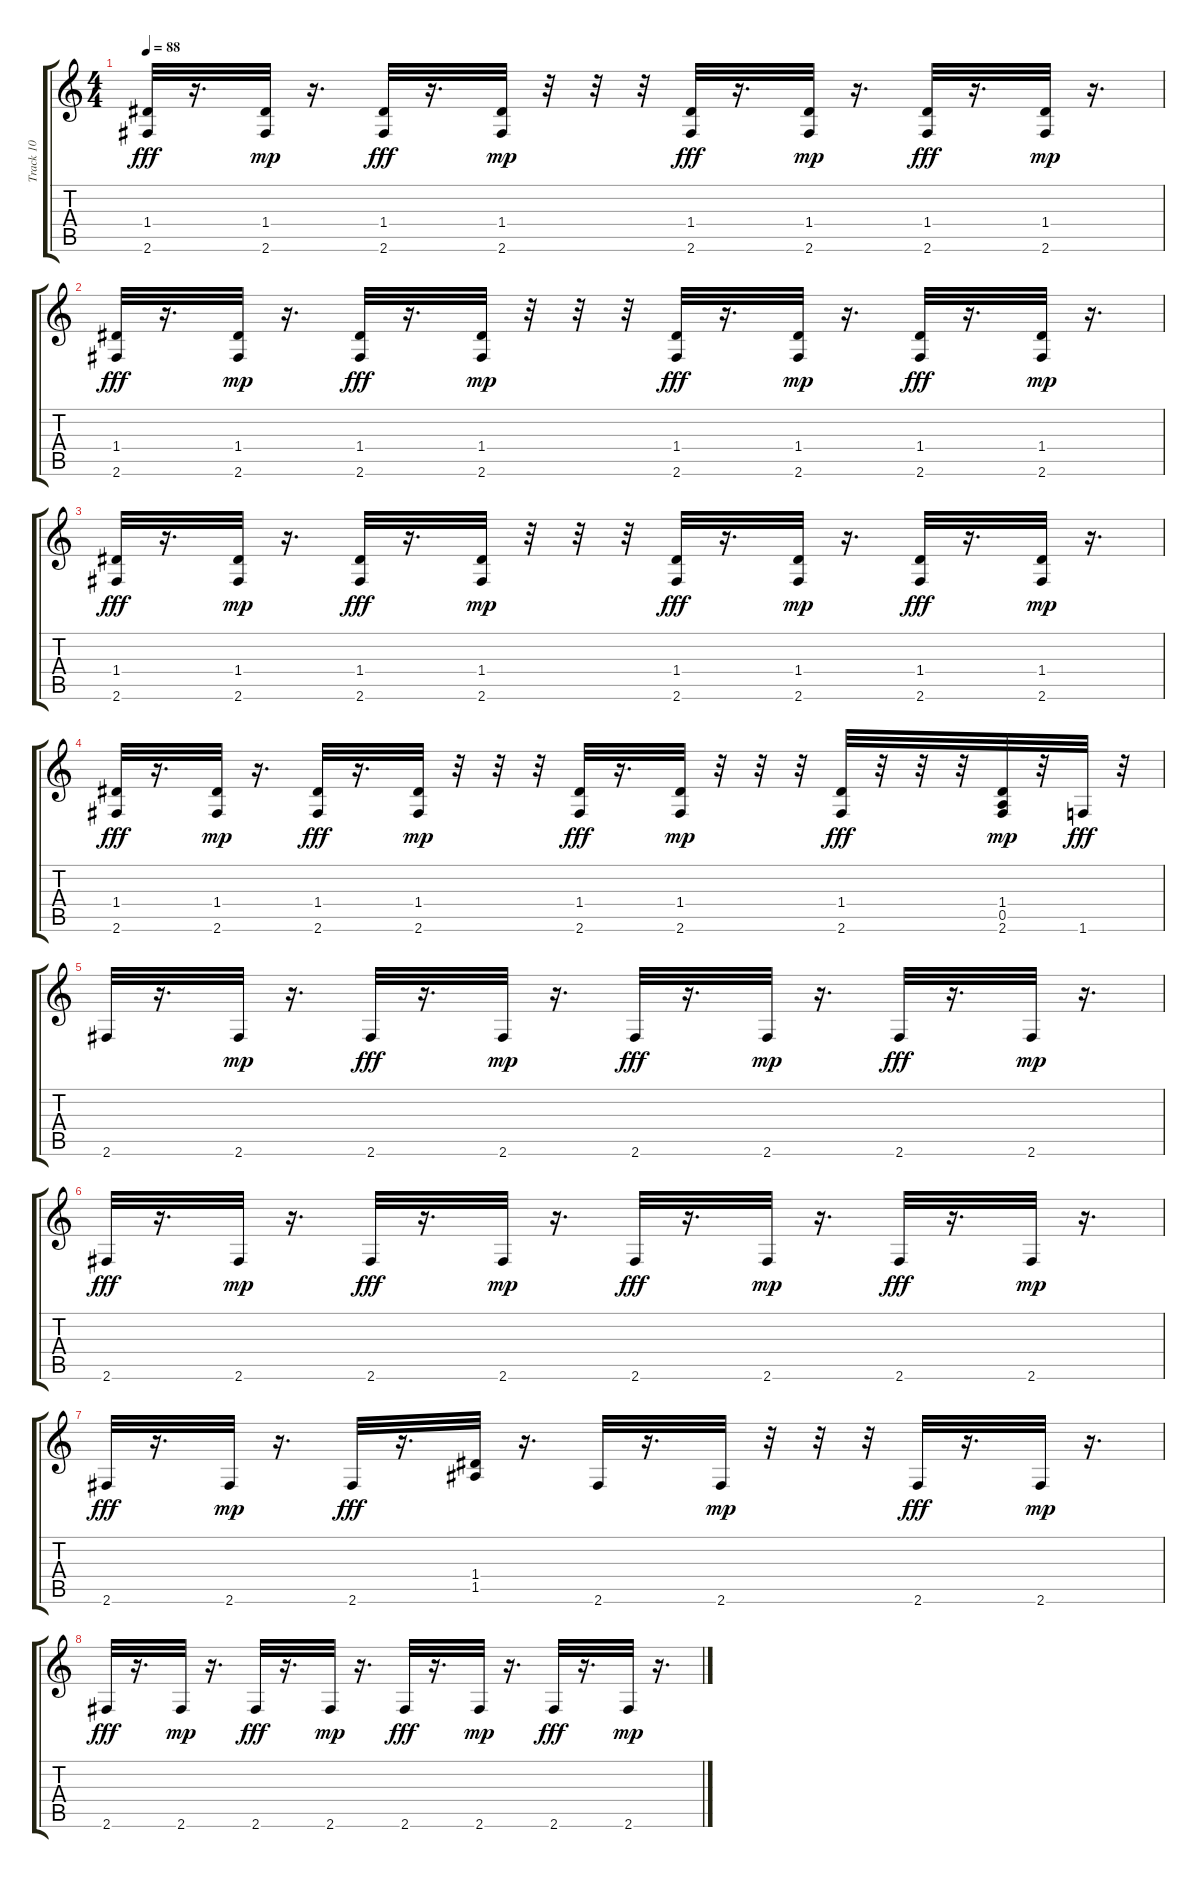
\track ("Track 10" "Track 10") {instrument acousticguitarsteel}
\staff {score tabs}
\tuning (E4 B3 G3 D3 A2 E2) {hide}
\ts (4 4)
\tempo 88
\clef g2
\ks c
(1.4 2.6).32{dy fff} r.16{d} (1.4 2.6).32{dy mp} r.16{d} (1.4 2.6).32{dy fff} r.16{d} (1.4 2.6).32{dy mp} r.32 r.32 r.32 (1.4 2.6).32{dy fff} r.16{d} (1.4 2.6).32{dy mp} r.16{d} (1.4 2.6).32{dy fff} r.16{d} (1.4 2.6).32{dy mp} r.16{d} |
(1.4 2.6).32{dy fff} r.16{d} (1.4 2.6).32{dy mp} r.16{d} (1.4 2.6).32{dy fff} r.16{d} (1.4 2.6).32{dy mp} r.32 r.32 r.32 (1.4 2.6).32{dy fff} r.16{d} (1.4 2.6).32{dy mp} r.16{d} (1.4 2.6).32{dy fff} r.16{d} (1.4 2.6).32{dy mp} r.16{d} |
(1.4 2.6).32{dy fff} r.16{d} (1.4 2.6).32{dy mp} r.16{d} (1.4 2.6).32{dy fff} r.16{d} (1.4 2.6).32{dy mp} r.32 r.32 r.32 (1.4 2.6).32{dy fff} r.16{d} (1.4 2.6).32{dy mp} r.16{d} (1.4 2.6).32{dy fff} r.16{d} (1.4 2.6).32{dy mp} r.16{d} |
(1.4 2.6).32{dy fff} r.16{d} (1.4 2.6).32{dy mp} r.16{d} (1.4 2.6).32{dy fff} r.16{d} (1.4 2.6).32{dy mp} r.32 r.32 r.32 (1.4 2.6).32{dy fff} r.16{d} (1.4 2.6).32{dy mp} r.32 r.32 r.32 (1.4 2.6).32{dy fff} r.32 r.32 r.32 (1.4 0.5 2.6).32{dy mp} r.32 1.6.32{dy fff} r.32 |
2.6.32 r.16{d} 2.6.32{dy mp} r.16{d} 2.6.32{dy fff} r.16{d} 2.6.32{dy mp} r.16{d} 2.6.32{dy fff} r.16{d} 2.6.32{dy mp} r.16{d} 2.6.32{dy fff} r.16{d} 2.6.32{dy mp} r.16{d} |
2.6.32{dy fff} r.16{d} 2.6.32{dy mp} r.16{d} 2.6.32{dy fff} r.16{d} 2.6.32{dy mp} r.16{d} 2.6.32{dy fff} r.16{d} 2.6.32{dy mp} r.16{d} 2.6.32{dy fff} r.16{d} 2.6.32{dy mp} r.16{d} |
2.6.32{dy fff} r.16{d} 2.6.32{dy mp} r.16{d} 2.6.32{dy fff} r.16{d} (1.4 1.5).32 r.16{d} 2.6.32 r.16{d} 2.6.32{dy mp} r.32 r.32 r.32 2.6.32{dy fff} r.16{d} 2.6.32{dy mp} r.16{d} |
2.6.32{dy fff} r.16{d} 2.6.32{dy mp} r.16{d} 2.6.32{dy fff} r.16{d} 2.6.32{dy mp} r.16{d} 2.6.32{dy fff} r.16{d} 2.6.32{dy mp} r.16{d} 2.6.32{dy fff} r.16{d} 2.6.32{dy mp} r.16{d}
